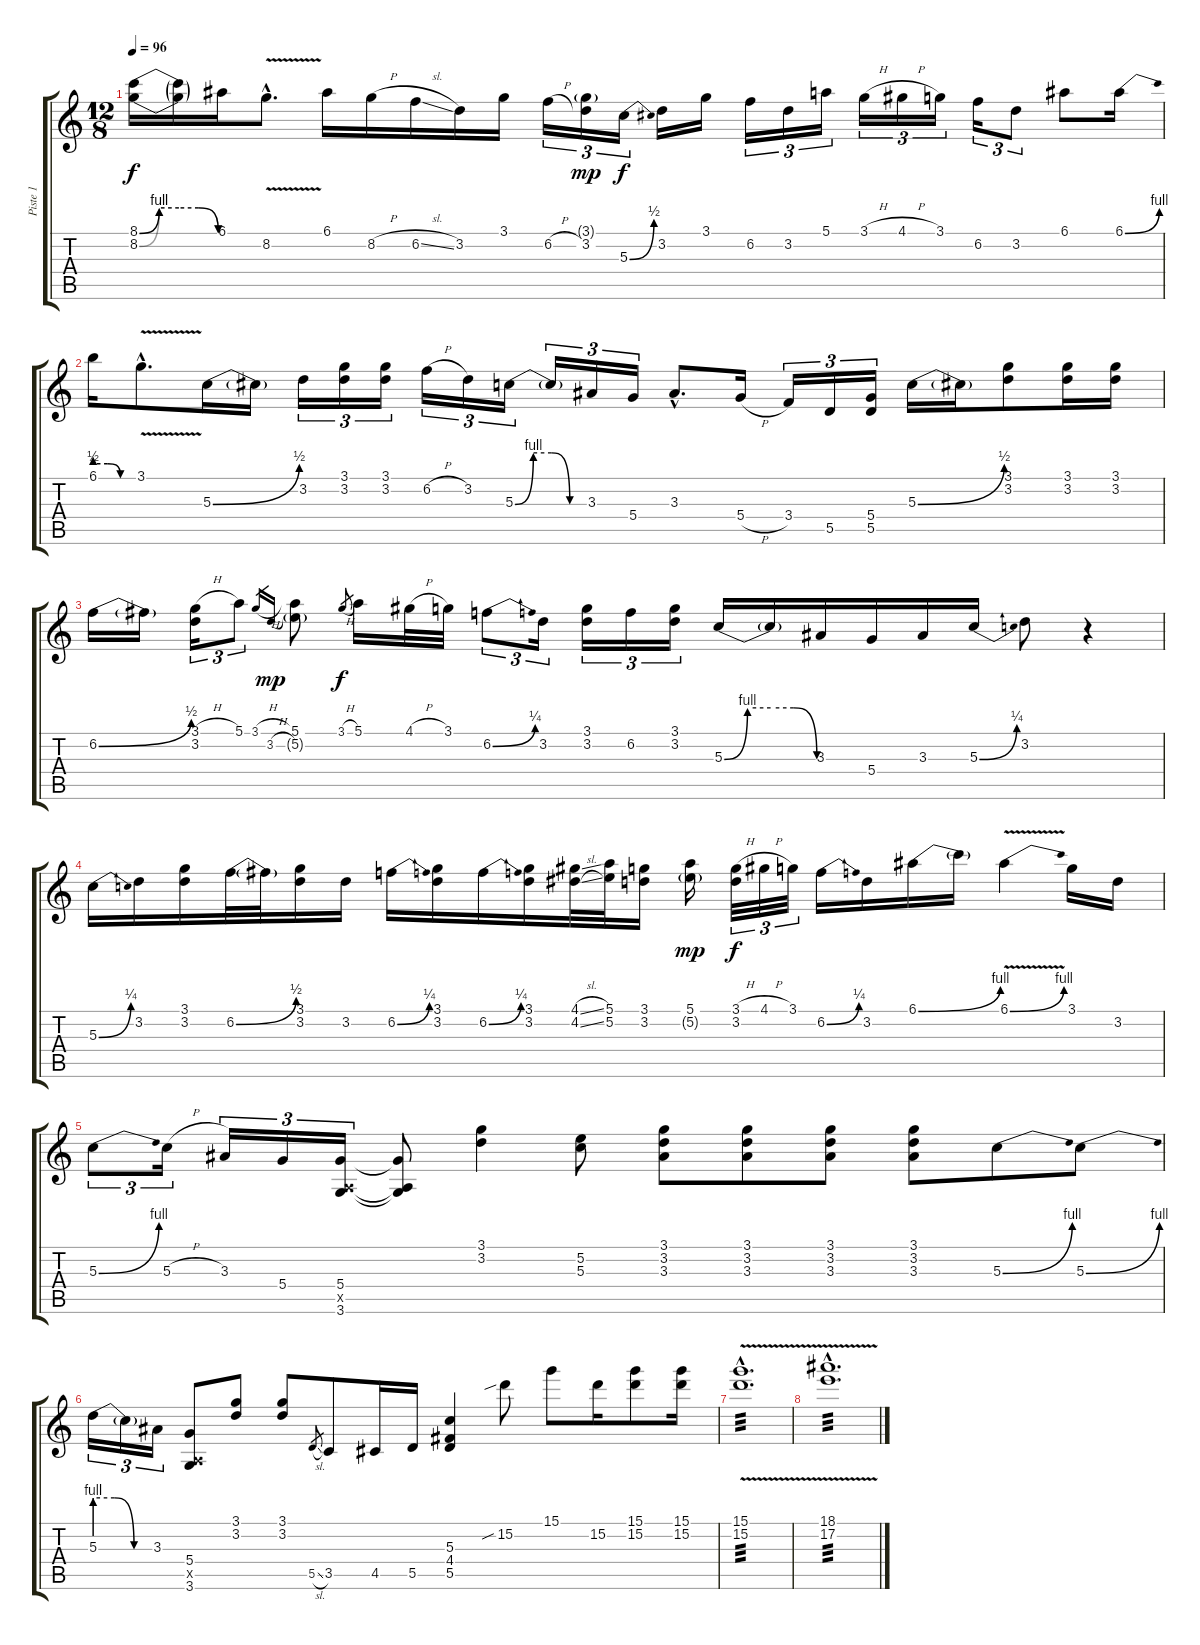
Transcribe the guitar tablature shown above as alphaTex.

\track ("Piste 1" "Piste 1") {instrument acousticguitarnylon}
\staff {score tabs}
\tuning (E4 B3 G3 D3 A2 E2) {hide}
\ts (12 8)
\tempo 96
\clef g2
\ks c
(8.1{be (custom 0 0 15 4 30 4 45 4 60 0)} 8.2{be (custom 0 0 15 4 30 4 45 4 60 0)}).16{dy f} (8.1{t} 8.2{t}).16 6.1.16 8.2{v hac}.8{d} 6.1.16 8.2{h}.16 6.2{sl}.16 3.2.16 3.1.16 6.2{h}.16{tu (3 2)} (3.1{g} 3.2).16{tu (3 2) dy mp} 5.3{be (bend 0 0 60 2)}.16{tu (3 2) dy f} 3.2.16 3.1.16 6.2.16{tu (3 2)} 3.2.16{tu (3 2)} 5.1.16{tu (3 2)} 3.1{h}.16{tu (3 2)} 4.1{h}.16{tu (3 2)} 3.1.16{tu (3 2)} 6.2.16{tu (3 2)} 3.2.8{tu (3 2)} 6.1.8 6.1{be (bend 0 0 60 4)}.16 |
6.1{be (custom 0 2 20 2 40 0 60 0)}.16 3.1{v hac}.8{d} 5.3{be (bend 0 0 60 2)}.16 5.3{t}.16 3.2.16{tu (3 2)} (3.1 3.2).16{tu (3 2)} (3.1 3.2).16{tu (3 2)} 6.2{h}.16{tu (3 2)} 3.2.16{tu (3 2)} 5.3{be (custom 0 0 15 4 30 4 45 0 60 0)}.16{tu (3 2)} 5.3{t}.16{tu (3 2)} 3.3.16{tu (3 2)} 5.4.16{tu (3 2)} 3.3{hac}.8{d} 5.4{h}.16 3.4.16{tu (3 2)} 5.5.16{tu (3 2)} (5.4 5.5).16{tu (3 2)} 5.3{be (bend 0 0 60 2)}.16 5.3{t}.16 (3.1 3.2).8 (3.1 3.2).16 (3.1 3.2).16 |
6.2{be (bend 0 0 60 2)}.16 6.2{t}.16 (3.1{h} 3.2).16{tu (3 2)} 5.1.8{tu (3 2)} 3.1{h}.16{gr} 3.2{h}.16{gr dy mp} (5.1 5.2{g}).8 3.1{h}.8{gr dy f} 5.1.16 4.1{h}.32 3.1.32 6.2{be (bend 0 0 60 1)}.8{tu (3 2)} 3.2.16{tu (3 2)} (3.1 3.2).16{tu (3 2)} 6.2.16{tu (3 2)} (3.1 3.2).16{tu (3 2)} 5.3{be (custom 0 0 15 4 30 4 45 4 60 0)}.16 5.3{t}.16 3.3.16 5.4.16 3.3.16 5.3{be (bend 0 0 60 1)}.16 3.2.8 r.4 |
5.3{be (bend 0 0 60 1)}.16 3.2.16 (3.1 3.2).16 6.2{be (bend 0 0 60 2)}.32 6.2{t}.32 (3.1 3.2).16 3.2.16 6.2{be (bend 0 0 60 1)}.16 (3.1 3.2).16 6.2{be (bend 0 0 60 1)}.16 (3.1 3.2).16 (4.1{sl} 4.2{sl}).32 (5.1 5.2).32 (3.1 3.2).16 (5.1 5.2{g}).16{dy mp} (3.1{h} 3.2).32{tu (3 2) dy f} 4.1{h}.32{tu (3 2)} 3.1.32{tu (3 2)} 6.2{be (bend 0 0 60 1)}.16 3.2.16 6.1{be (bend 0 0 60 4)}.16 6.1{t}.16 6.1{be (bend 0 0 60 4) v}.4 3.1.16 3.2.16 |
5.3{be (bend 0 0 60 4)}.8{tu (3 2)} 5.3{h}.16{tu (3 2)} 3.3.16{tu (3 2)} 5.4.16{tu (3 2)} (5.4 0.5{x} 3.6).16{tu (3 2)} (5.4{t} 0.5{t} 3.6{t}).8 (3.1 3.2).4 (5.2 5.3).8 (3.1 3.2 3.3).8 (3.1 3.2 3.3).8 (3.1 3.2 3.3).8 (3.1 3.2 3.3).8 5.3{be (bend 0 0 60 4)}.8 5.3{be (bend 0 0 60 4)}.8 |
5.3{be (custom 0 4 20 4 40 0 60 0)}.16{tu (3 2)} 5.3{t}.16{tu (3 2)} 3.3.16{tu (3 2)} (5.4 0.5{x} 3.6).8 (3.1 3.2).8 (3.1 3.2).8 5.5{sl}.8{gr} 3.5.8 4.5.16 5.5.16 (5.3 4.4 5.5).4 15.2{sib}.8 15.1.8 15.2.16 (15.1 15.2).8 (15.1 15.2).16 |
(15.1{v hac} 15.2{hac}).1{d tp 3} |
(18.1{v hac} 17.2{hac}).1{d tp 3}
